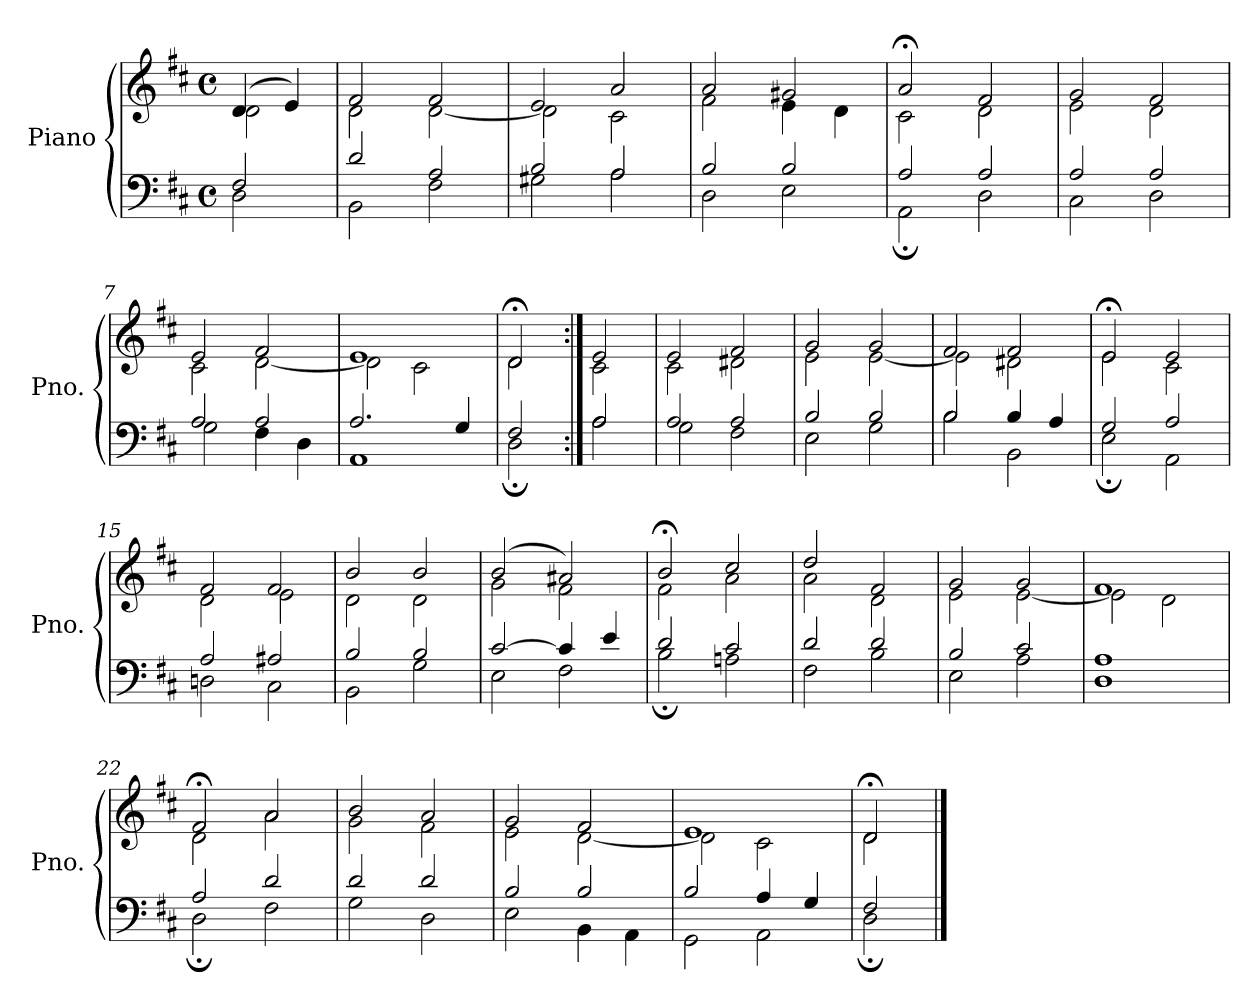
**kern	**kern
*part1	*part1
*staff2	*staff1
*I"Piano	*
*I'Pno.	*
*clefF4	*clefG2
*k[f#c#]	*k[f#c#]
*M4/4	*M4/4
*met(c)	*met(c)
=1	=1
*^	*^
2F#/	2D\	(4d/	2d\
.	.	4e/)	.
=2	=2	=2	=2
2d/	2BB\	2f#/	2d\
2A/	2F#\	2f#/	[2d\
=3	=3	=3	=3
2B/	2G#X\	2e/	2d\]
2A/	2A\	2a/	2c#\
=4	=4	=4	=4
2B/	2D\	2a/	2f#\
2B/	2E\	2g#X/	4e\
.	.	.	4d\
=5	=5	=5	=5
2A/	2AA;\	2a;</	2c#\
2A/	2D\	2f#/	2d\
=6	=6	=6	=6
2A/	2C#\	2g/	2e\
2A/	2D\	2f#/	2d\
=7	=7	=7	=7
2A/	2G\	2e/	2c#\
2A/	4F#\	2f#/	[2d\
.	4D\	.	.
=8	=8	=8	=8
2.A/	1AA	1e	2d\]
.	.	.	2c#\
4G/	.	.	.
=9	=9	=9	=9
2F#/	2D;\	2d;</	2d\
!!LO:LB:g=z	!!
=10:|!	=10:|!	=10:|!	=10:|!
2A/	2A\	2e/	2c#\
=11	=11	=11	=11
2A/	2G\	2e/	2c#\
2A/	2F#\	2f#/	2d#X\
=12	=12	=12	=12
2B/	2E\	2g/	2e\
2B/	2G\	2g/	[2e\
=13	=13	=13	=13
2B/	2B\	2f#/	2e\]
4B/	2BB\	2f#/	2d#X\
4A/	.	.	.
=14	=14	=14	=14
2G/	2E;\	2e;</	2e\
2A/	2AA\	2e/	2c#\
=15	=15	=15	=15
2A/	2Dn\	2f#/	2d\
2A#X/	2C#\	2f#/	2e\
=16	=16	=16	=16
2B/	2BB\	2b/	2d\
2B/	2G\	2b/	2d\
=17	=17	=17	=17
[2c#/	2E\	(2b/	2g\
4c#/]	2F#\	2a#X/)	2f#\
4e/	.	.	.
=18	=18	=18	=18
2d/	2B;\	2b;</	2f#\
2c#/	2An\	2cc#/	2a\
!!LO:LB:g=z	!!
=19	=19	=19	=19
2d/	2F#\	2dd/	2a\
2d/	2B\	2f#/	2d\
=20	=20	=20	=20
2B/	2E\	2g/	2e\
2c#/	2A\	2g/	[2e\
=21	=21	=21	=21
1A	1D	1f#	2e\]
.	.	.	2d\
=22	=22	=22	=22
2A/	2D;\	2f#;</	2d\
2d/	2F#\	2a/	2a\
=23	=23	=23	=23
2d/	2G\	2b/	2g\
2d/	2D\	2a/	2f#\
=24	=24	=24	=24
2B/	2E\	2g/	2e\
2B/	4BB\	2f#/	[2d\
.	4AA\	.	.
=25	=25	=25	=25
2B/	2GG\	1e	2d\]
4A/	2AA\	.	2c#\
4G/	.	.	.
=26	=26	=26	=26
2F#/	2D;\	2d;</	2d\
*v	*v	*	*
*	*v	*v
==	==
*-	*-
